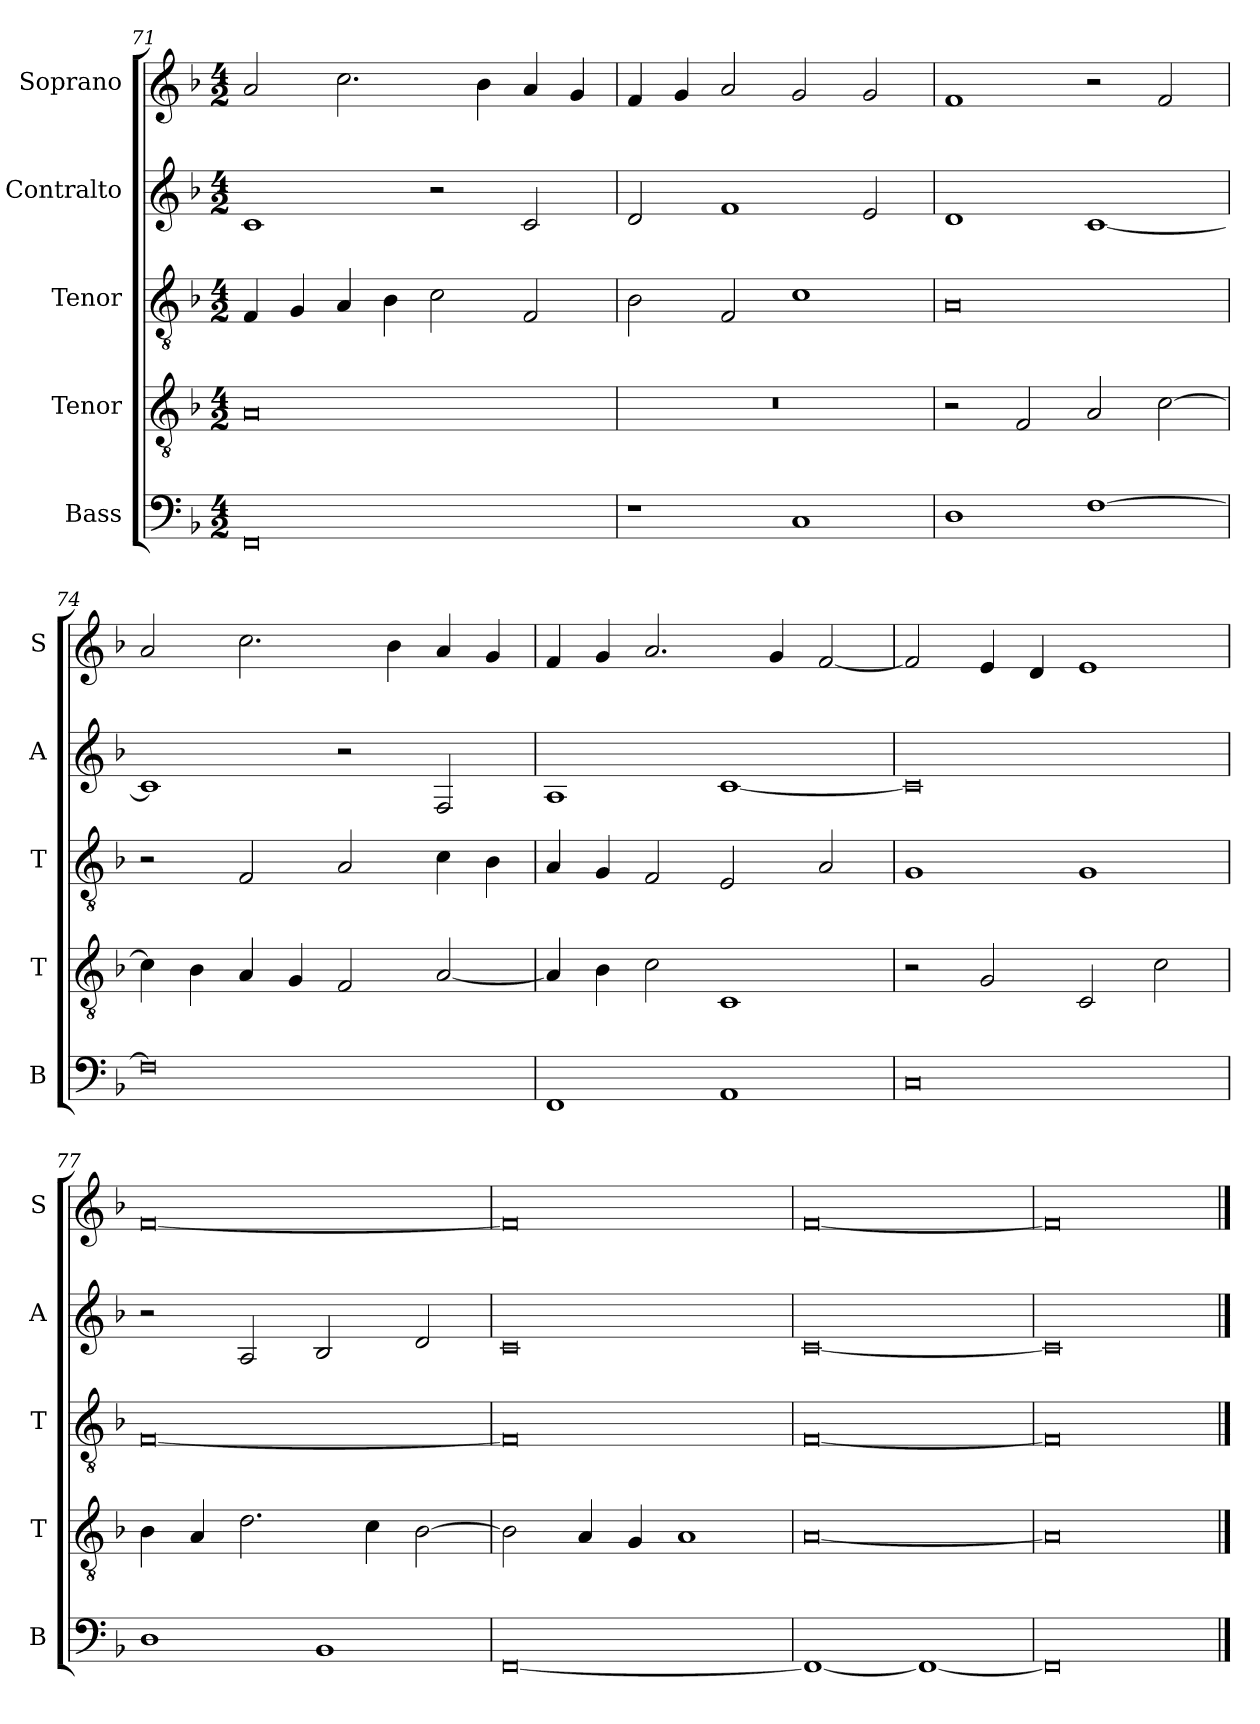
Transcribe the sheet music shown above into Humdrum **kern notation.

**kern	**kern	**kern	**kern	**kern
*part5	*part4	*part3	*part2	*part1
*staff5	*staff4	*staff3	*staff2	*staff1
*I"Bass	*I"Tenor	*I"Tenor	*I"Contralto	*I"Soprano
*I'B	*I'T	*I'T	*I'A	*I'S
*clefF4	*clefGv2	*clefGv2	*clefG2	*clefG2
*k[b-]	*k[b-]	*k[b-]	*k[b-]	*k[b-]
*F:ion	*F:ion	*F:ion	*F:ion	*F:ion
*M4/2	*M4/2	*M4/2	*M4/2	*M4/2
=71	=71	=71	=71	=71
0FF	0A	4F	1c	2a
.	.	4G	.	.
.	.	4A	.	2.cc
.	.	4B-	.	.
.	.	2c	2r	.
.	.	.	.	4b-
.	.	2F	2c	4a
.	.	.	.	4g
=72	=72	=72	=72	=72
1r	0r	2B-	2d	4f
.	.	.	.	4g
.	.	2F	1f	2a
1C	.	1c	.	2g
.	.	.	2e	2g
=73	=73	=73	=73	=73
1D	2r	0A	1d	1f
.	2F	.	.	.
[1F	2A	.	[1c	2r
.	[2c	.	.	2f
=74	=74	=74	=74	=74
0F]	4c]	2r	1c]	2a
.	4B-	.	.	.
.	4A	2F	.	2.cc
.	4G	.	.	.
.	2F	2A	2r	.
.	.	.	.	4b-
.	[2A	4c	2F	4a
.	.	4B-	.	4g
=75	=75	=75	=75	=75
1FF	4A]	4A	1A	4f
.	4B-	4G	.	4g
.	2c	2F	.	2.a
1AA	1C	2E	[1c	.
.	.	.	.	4g
.	.	2A	.	[2f
=76	=76	=76	=76	=76
0C	2r	1G	0c]	2f]
.	2G	.	.	4e
.	.	.	.	4d
.	2C	1G	.	1e
.	2c	.	.	.
=77	=77	=77	=77	=77
1D	4B-	[0F	2r	[0f
.	4A	.	.	.
.	2.d	.	2A	.
1BB-	.	.	2B-	.
.	4c	.	.	.
.	[2B-	.	2d	.
=78	=78	=78	=78	=78
[0FF	2B-]	0F]	0c	0f]
.	4A	.	.	.
.	4G	.	.	.
.	1A	.	.	.
=79	=79	=79	=79	=79
1FF_	[0A	[0F	[0c	[0f
1FF_	.	.	.	.
=80	=80	=80	=80	=80
0FF]	0A]	0F]	0c]	0f]
==	==	==	==	==
*-	*-	*-	*-	*-
